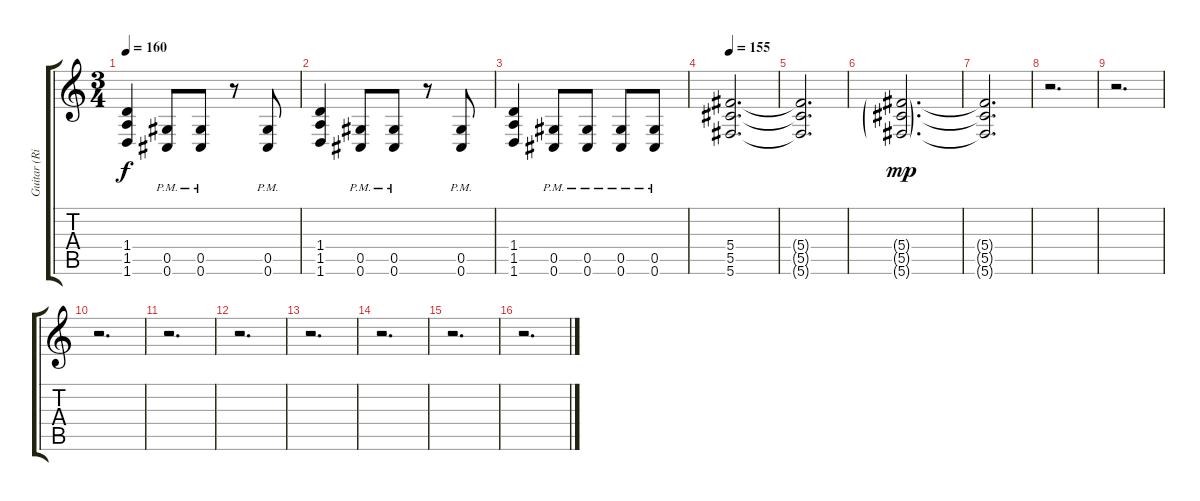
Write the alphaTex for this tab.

\track ("Guitar (Right)" "Guitar (Ri") {instrument distortionguitar}
\staff {score tabs}
\tuning (Eb4 Bb3 Gb3 Db3 Ab2 Db2) {hide}
\ts (3 4)
\tempo 160
\clef g2
\ks c
(1.4 1.5 1.6).4{dy f} (0.5{pm} 0.6{pm}).8 (0.5{pm} 0.6{pm}).8 r.8 (0.5{pm} 0.6{pm}).8 |
(1.4 1.5 1.6).4 (0.5{pm} 0.6{pm}).8 (0.5{pm} 0.6{pm}).8 r.8 (0.5{pm} 0.6{pm}).8 |
(1.4 1.5 1.6).4 (0.5{pm} 0.6{pm}).8 (0.5{pm} 0.6{pm}).8 (0.5{pm} 0.6{pm}).8 (0.5{pm} 0.6{pm}).8 |
\tempo 155
(5.4 5.5 5.6).2{d} |
(5.4{t} 5.5{t} 5.6{t}).2{d} |
(5.4{g} 5.5{g} 5.6{g}).2{d dy mp} |
(5.4{t} 5.5{t} 5.6{t}).2{d} |
r.2{d} |
r.2{d} |
r.2{d} |
r.2{d} |
r.2{d} |
r.2{d} |
r.2{d} |
r.2{d} |
r.2{d}
